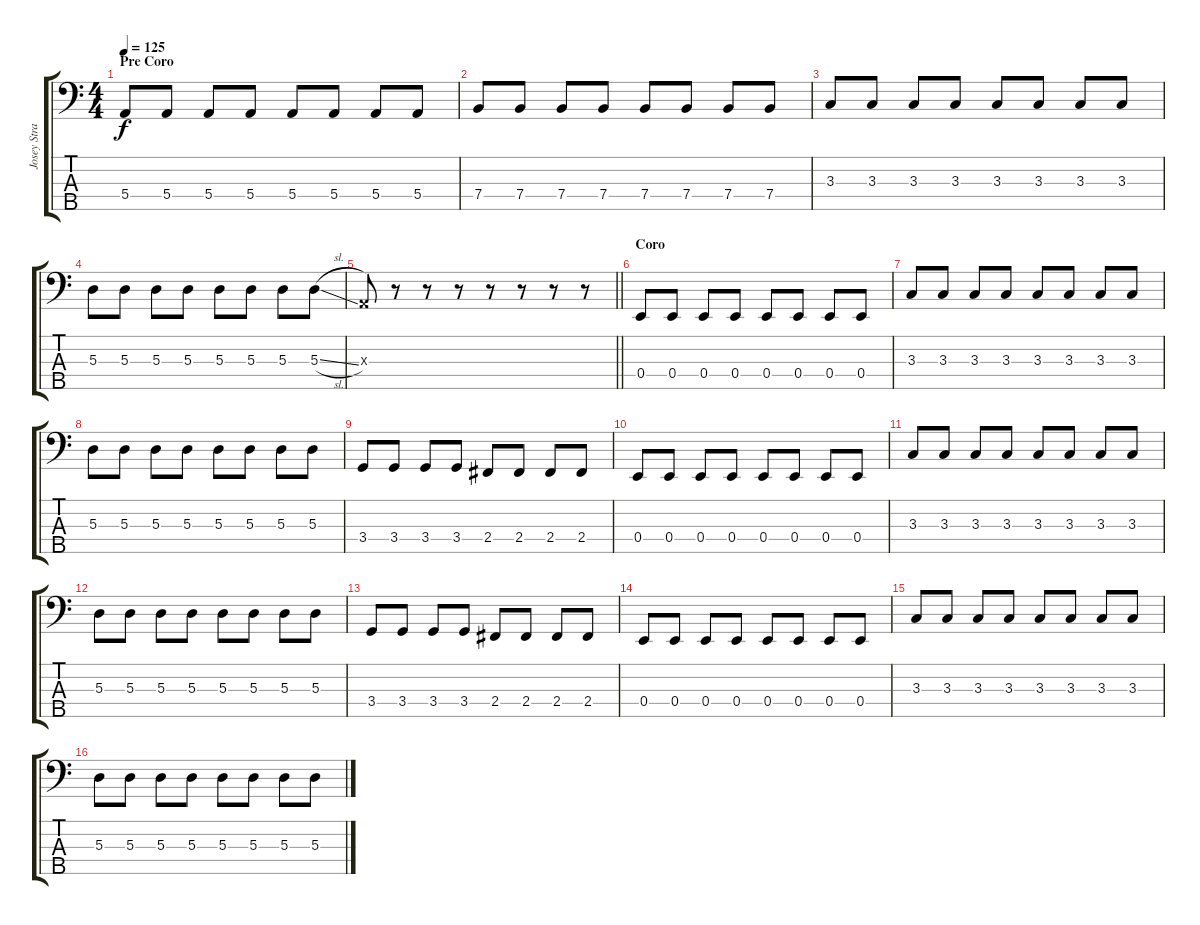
\track ("Josey Strandman" "Josey Stra") {instrument electricbassfinger}
\staff {score tabs}
\tuning (G2 D2 A1 E1 B0) {hide}
\ts (4 4)
\section ("" "Pre Coro")
\tempo 125
\clef f4
\ks c
5.4.8{dy f} 5.4.8 5.4.8 5.4.8 5.4.8 5.4.8 5.4.8 5.4.8 |
7.4.8 7.4.8 7.4.8 7.4.8 7.4.8 7.4.8 7.4.8 7.4.8 |
3.3.8 3.3.8 3.3.8 3.3.8 3.3.8 3.3.8 3.3.8 3.3.8 |
5.3.8 5.3.8 5.3.8 5.3.8 5.3.8 5.3.8 5.3.8 5.3{sl}.8 |
\barLineRight lightlight
0.3{x}.8 r.8 r.8 r.8 r.8 r.8 r.8 r.8 |
\section ("" "Coro")
0.4.8 0.4.8 0.4.8 0.4.8 0.4.8 0.4.8 0.4.8 0.4.8 |
3.3.8 3.3.8 3.3.8 3.3.8 3.3.8 3.3.8 3.3.8 3.3.8 |
5.3.8 5.3.8 5.3.8 5.3.8 5.3.8 5.3.8 5.3.8 5.3.8 |
3.4.8 3.4.8 3.4.8 3.4.8 2.4.8 2.4.8 2.4.8 2.4.8 |
0.4.8 0.4.8 0.4.8 0.4.8 0.4.8 0.4.8 0.4.8 0.4.8 |
3.3.8 3.3.8 3.3.8 3.3.8 3.3.8 3.3.8 3.3.8 3.3.8 |
5.3.8 5.3.8 5.3.8 5.3.8 5.3.8 5.3.8 5.3.8 5.3.8 |
3.4.8 3.4.8 3.4.8 3.4.8 2.4.8 2.4.8 2.4.8 2.4.8 |
0.4.8 0.4.8 0.4.8 0.4.8 0.4.8 0.4.8 0.4.8 0.4.8 |
3.3.8 3.3.8 3.3.8 3.3.8 3.3.8 3.3.8 3.3.8 3.3.8 |
5.3.8 5.3.8 5.3.8 5.3.8 5.3.8 5.3.8 5.3.8 5.3.8
